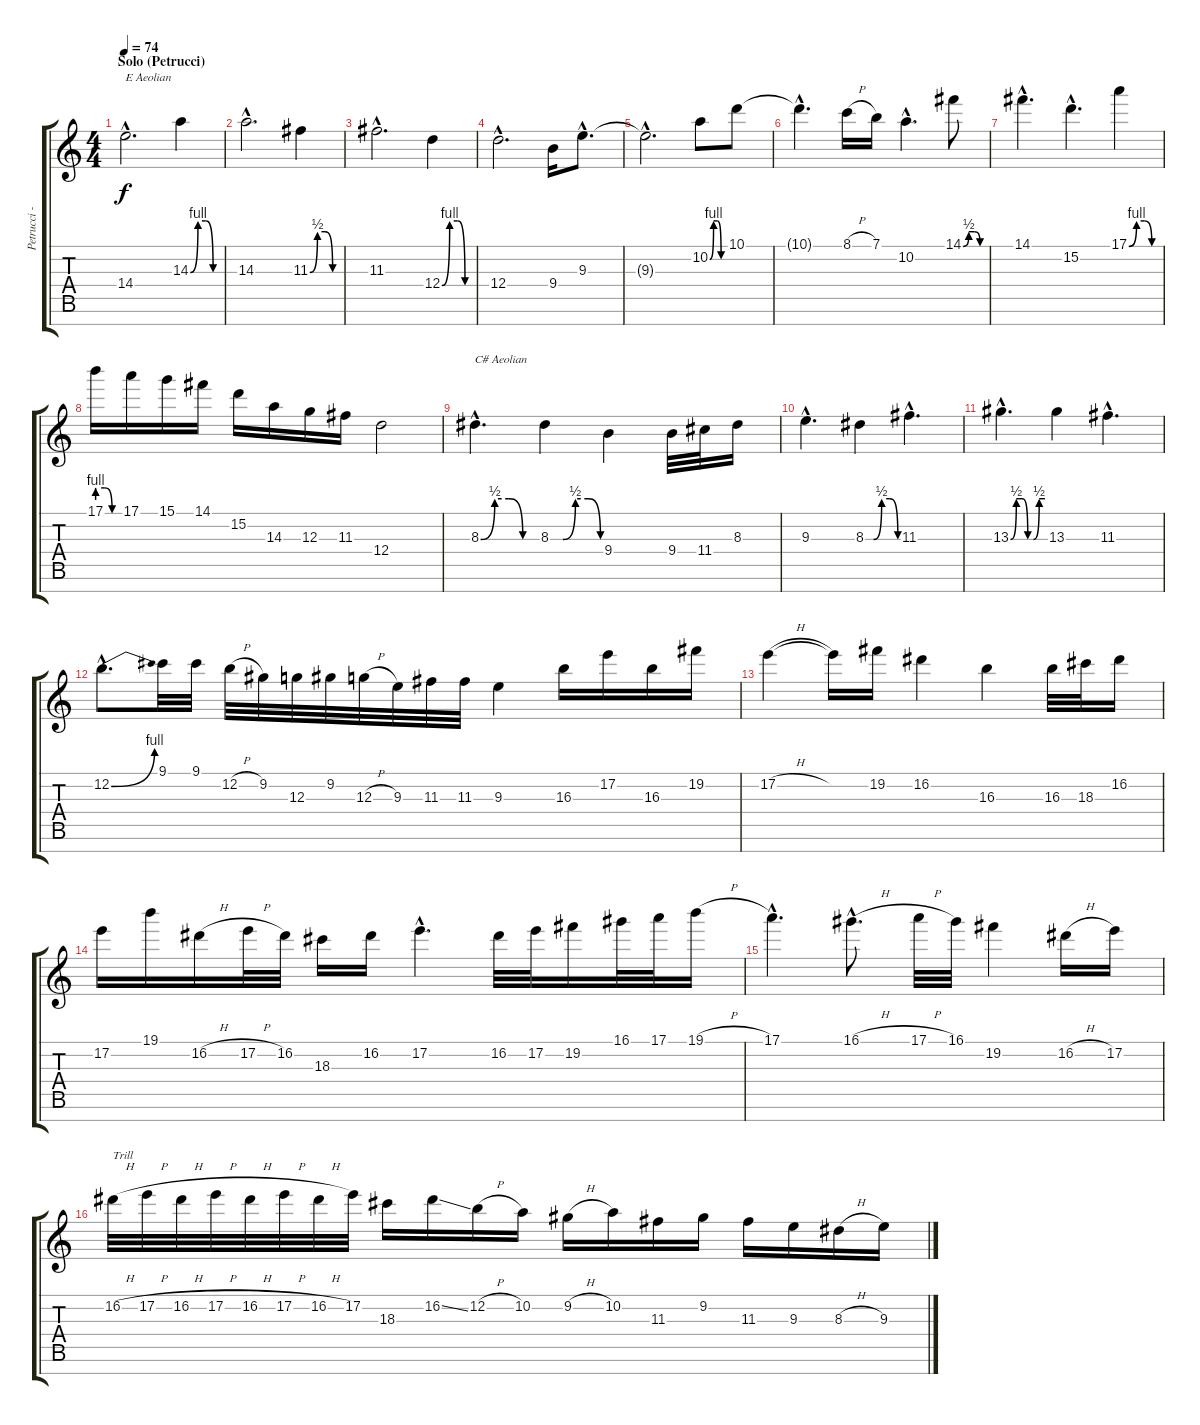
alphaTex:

\track ("Petrucci - Lead" "Petrucci -") {instrument distortionguitar}
\staff {score tabs}
\tuning (E4 B3 G3 D3 A2 E2 B1) {hide}
\ts (4 4)
\section ("" "Solo (Petrucci)")
\tempo 74
\clef g2
\ks c
14.4{hac}.2{d txt "E Aeolian" dy f} 14.3{be (custom 0 0 15 4 30 4 45 0 60 0)}.4 |
14.3{hac}.2{d} 11.3{be (custom 0 0 15 2 30 2 45 0 60 0)}.4 |
11.3{hac}.2{d} 12.4{be (custom 0 0 15 4 30 4 45 0 60 0)}.4 |
12.4{hac}.2{d} 9.4.16 9.3{hac}.8{d} |
9.3{hac t}.2{d} 10.2{be (custom 0 0 15 4 30 4 45 0 60 0)}.8 10.1.8 |
10.1{hac t}.4{d} 8.1{h}.16 7.1.16 10.2{hac}.4{d} 14.1{be (custom 0 0 15 2 30 2 45 0 60 0)}.8 |
14.1{hac}.4{d} 15.2{hac}.4{d} 17.1{be (custom 0 0 15 4 30 4 45 0 60 0)}.4 |
17.1{be (custom 0 4 20 4 40 0 60 0)}.16 17.1.16 15.1.16 14.1.16 15.2.16 14.3.16 12.3.16 11.3.16 12.4.2 |
8.3{be (custom 0 0 15 2 30 2 45 0 60 0) hac}.4{d txt "C# Aeolian"} 8.3{be (custom 0 0 15 0 30 2 45 2 60 0)}.4 9.4.4 9.4.32 11.4.32 8.3.16 |
9.3{hac}.4{d} 8.3{be (custom 0 0 15 0 30 2 45 2 60 0)}.4 11.3{hac}.4{d} |
13.3{be (custom 0 0 10 2 20 2 30 0 40 0 50 2 60 2) hac}.4{d} 13.3.4 11.3{hac}.4{d} |
12.2{be (bend 0 0 60 4) hac}.8{d} 9.1.32 9.1.32 12.2{h}.32 9.2.32 12.3.32 9.2.32 12.3{h}.32 9.3.32 11.3.32 11.3.32 9.3.4 16.3.16 17.2.16 16.3.16 19.2.16 |
17.2{h}.4 17.2{t}.16 19.2.16 16.2.4 16.3.4 16.3.32 18.3.32 16.2.16 |
17.2.16 19.1.16 16.2{h}.16 17.2{h}.32 16.2.32 18.3.16 16.2.16 17.2{hac}.4{d} 16.2.32 17.2.32 19.2.16 16.1.32 17.1.32 19.1{h}.16 |
17.1{hac}.4{d} 16.1{h hac}.8{d} 17.1{h}.32 16.1.32 19.2.4 16.2{h}.16 17.2.16 |
16.2{h}.32{txt "Trill"} 17.2{h}.32 16.2{h}.32 17.2{h}.32 16.2{h}.32 17.2{h}.32 16.2{h}.32 17.2.32 18.3.16 16.2{ss}.16 12.2{h}.16 10.2.16 9.2{h}.16 10.2.16 11.3.16 9.2.16 11.3.16 9.3.16 8.3{h}.16 9.3.16
